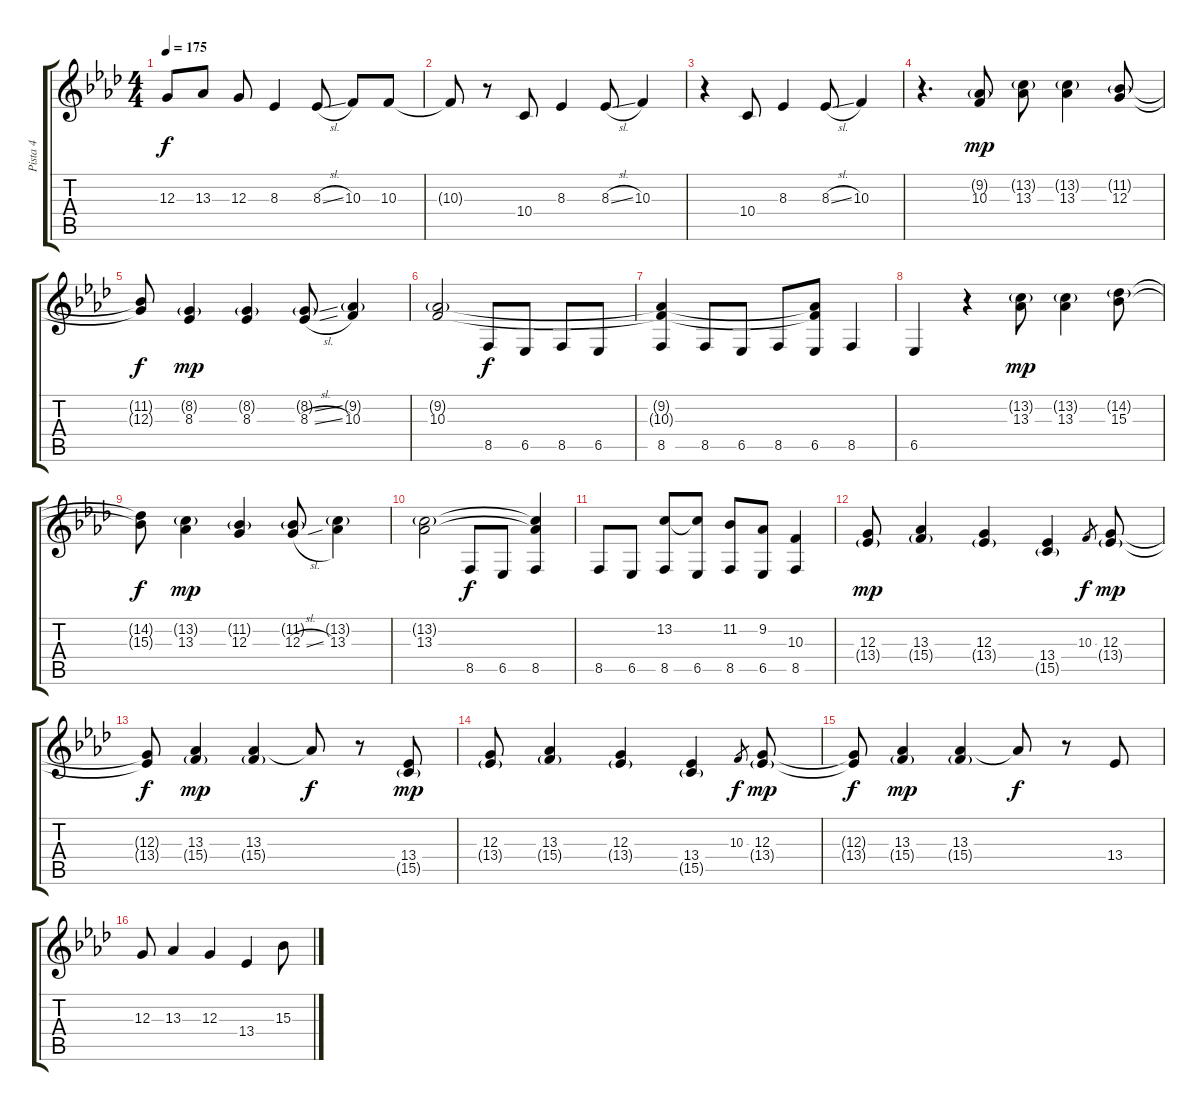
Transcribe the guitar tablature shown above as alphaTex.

\track ("Pista 4" "Pista 4") {instrument lead2sawtooth}
\staff {score tabs}
\tuning (E4 B3 G3 D3 A2 E2) {hide}
\ts (4 4)
\tempo 175
\clef g2
\ks fminor
12.3.8{dy f} 13.3.8 12.3.8 8.3.4 8.3{sl}.8 10.3.8 10.3.8 |
10.3{t}.8 r.8 10.4.8 8.3.4 8.3{sl}.8 10.3.4 |
r.4 10.4.8 8.3.4 8.3{sl}.8 10.3.4 |
r.4{d} (9.2{g} 10.3).8{dy mp} (13.2{g} 13.3).8 (13.2{g} 13.3).4 (11.2{g} 12.3).8 |
(11.2{t} 12.3{t}).8{dy f} (8.2{g} 8.3).4{dy mp} (8.2{g} 8.3).4 (8.2{ss g} 8.3{sl}).8 (9.2{g} 10.3).4 |
(9.2{g} 10.3).2 8.5.8{dy f} 6.5.8 8.5.8 6.5.8 |
(9.2{t} 10.3{t} 8.5).4 8.5.8 6.5.8 8.5.8 (9.2{t} 10.3{t} 6.5).8 8.5.4 |
6.5.4 r.4 (13.2{g} 13.3).8{dy mp} (13.2{g} 13.3).4 (14.2{g} 15.3).8 |
(14.2{t} 15.3{t}).8{dy f} (13.2{g} 13.3).4{dy mp} (11.2{g} 12.3).4 (11.2{g} 12.3{sl}).8 (13.2{g} 13.3).4 |
(13.2{g} 13.3).2 8.5.8{dy f} 6.5.8 (13.2{t} 13.3{t} 8.5).4 |
8.5.8 6.5.8 (13.2 8.5).8 (13.2{t} 6.5).8 (11.2 8.5).8 (9.2 6.5).8 (10.3 8.5).4 |
(12.3 13.4{g}).8{dy mp} (13.3 15.4{g}).4 (12.3 13.4{g}).4 (13.4 15.5{g}).4 10.3.8{gr dy f} (12.3 13.4{g}).8{dy mp} |
(12.3{t} 13.4{t}).8{dy f} (13.3 15.4{g}).4{dy mp} (13.3 15.4{g}).4 13.3{t}.8{dy f} r.8 (13.4 15.5{g}).8{dy mp} |
(12.3 13.4{g}).8 (13.3 15.4{g}).4 (12.3 13.4{g}).4 (13.4 15.5{g}).4 10.3.8{gr dy f} (12.3 13.4{g}).8{dy mp} |
(12.3{t} 13.4{t}).8{dy f} (13.3 15.4{g}).4{dy mp} (13.3 15.4{g}).4 13.3{t}.8{dy f} r.8 13.4.8 |
12.3.8 13.3.4 12.3.4 13.4.4 15.3.8
